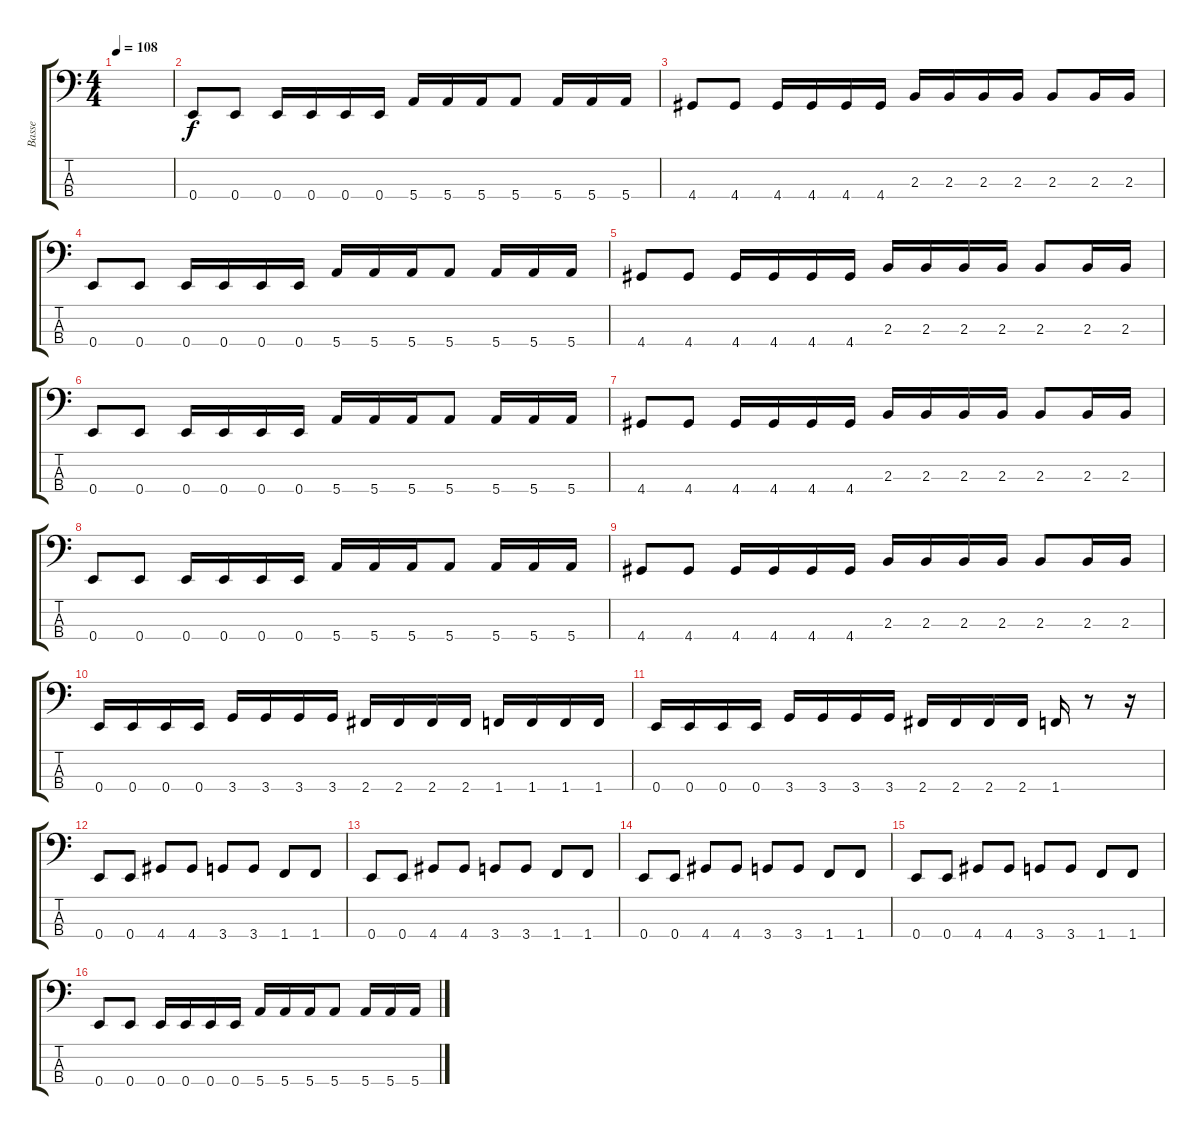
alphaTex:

\track ("Basse" "Basse") {instrument electricbasspick}
\staff {score tabs}
\tuning (G2 D2 A1 E1) {hide}
\ts (4 4)
\tempo 108
\clef f4
\ks c
|
0.4.8 0.4.8 0.4.16 0.4.16 0.4.16 0.4.16 5.4.16 5.4.16 5.4.16 5.4.8 5.4.16 5.4.16 5.4.16 |
4.4.8 4.4.8 4.4.16 4.4.16 4.4.16 4.4.16 2.3.16 2.3.16 2.3.16 2.3.16 2.3.8 2.3.16 2.3.16 |
0.4.8 0.4.8 0.4.16 0.4.16 0.4.16 0.4.16 5.4.16 5.4.16 5.4.16 5.4.8 5.4.16 5.4.16 5.4.16 |
4.4.8 4.4.8 4.4.16 4.4.16 4.4.16 4.4.16 2.3.16 2.3.16 2.3.16 2.3.16 2.3.8 2.3.16 2.3.16 |
0.4.8 0.4.8 0.4.16 0.4.16 0.4.16 0.4.16 5.4.16 5.4.16 5.4.16 5.4.8 5.4.16 5.4.16 5.4.16 |
4.4.8 4.4.8 4.4.16 4.4.16 4.4.16 4.4.16 2.3.16 2.3.16 2.3.16 2.3.16 2.3.8 2.3.16 2.3.16 |
0.4.8 0.4.8 0.4.16 0.4.16 0.4.16 0.4.16 5.4.16 5.4.16 5.4.16 5.4.8 5.4.16 5.4.16 5.4.16 |
4.4.8 4.4.8 4.4.16 4.4.16 4.4.16 4.4.16 2.3.16 2.3.16 2.3.16 2.3.16 2.3.8 2.3.16 2.3.16 |
0.4.16 0.4.16 0.4.16 0.4.16 3.4.16 3.4.16 3.4.16 3.4.16 2.4.16 2.4.16 2.4.16 2.4.16 1.4.16 1.4.16 1.4.16 1.4.16 |
0.4.16 0.4.16 0.4.16 0.4.16 3.4.16 3.4.16 3.4.16 3.4.16 2.4.16 2.4.16 2.4.16 2.4.16 1.4.16 r.8 r.16 |
0.4.8 0.4.8 4.4.8 4.4.8 3.4.8 3.4.8 1.4.8 1.4.8 |
0.4.8 0.4.8 4.4.8 4.4.8 3.4.8 3.4.8 1.4.8 1.4.8 |
0.4.8 0.4.8 4.4.8 4.4.8 3.4.8 3.4.8 1.4.8 1.4.8 |
0.4.8 0.4.8 4.4.8 4.4.8 3.4.8 3.4.8 1.4.8 1.4.8 |
0.4.8 0.4.8 0.4.16 0.4.16 0.4.16 0.4.16 5.4.16 5.4.16 5.4.16 5.4.8 5.4.16 5.4.16 5.4.16
